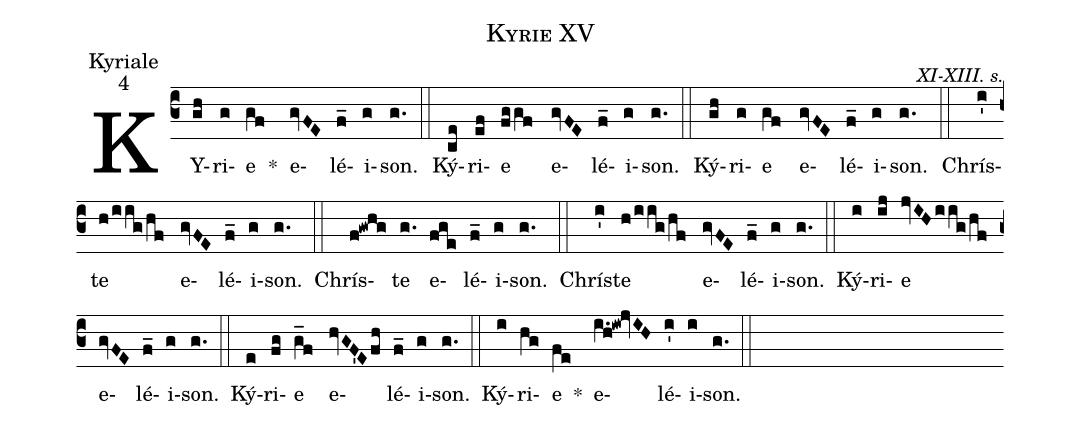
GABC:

name:Kyrie XV;
office-part:Kyriale;
mode:4;
commentary:XI-XIII. s.;
%%
(c3) KY(gh)ri(g)e(gf) *() e(gvFE)lé(f_)i(g)son.(g.) (::)
Ký(ce)ri(ef)e(fg/gf) e(gvFE)lé(f_)i(g)son.(g.) (::)
Ký(gh)ri(g)e(gf) e(gvFE)lé(f_)i(g)son.(g.) (::)
Chrís(i')te(h/iig/hf) e(gvFE)lé(f_)i(g)son.(g.) (::)
Chrís(f!gwhg)te(g.) e(fge)lé(f_)i(g)son.(g.) (::)
Chrís(i')te(h/iig/hf) e(gvFE)lé(f_)i(g)son.(g.) (::)
Ký(i)ri(ij)e(jvIHiig/hf) e(gvFE)lé(f_)i(g)son.(g.) (::)
Ký(e)ri(fg)e(g_f) e(hvGF'Efh)lé(f_)i(g)son.(g.) (::)
Ký(i)ri(hg)e(fe) *() e(i.h!iw!jvIH)lé(i')i(i)son.(g.) (::)
